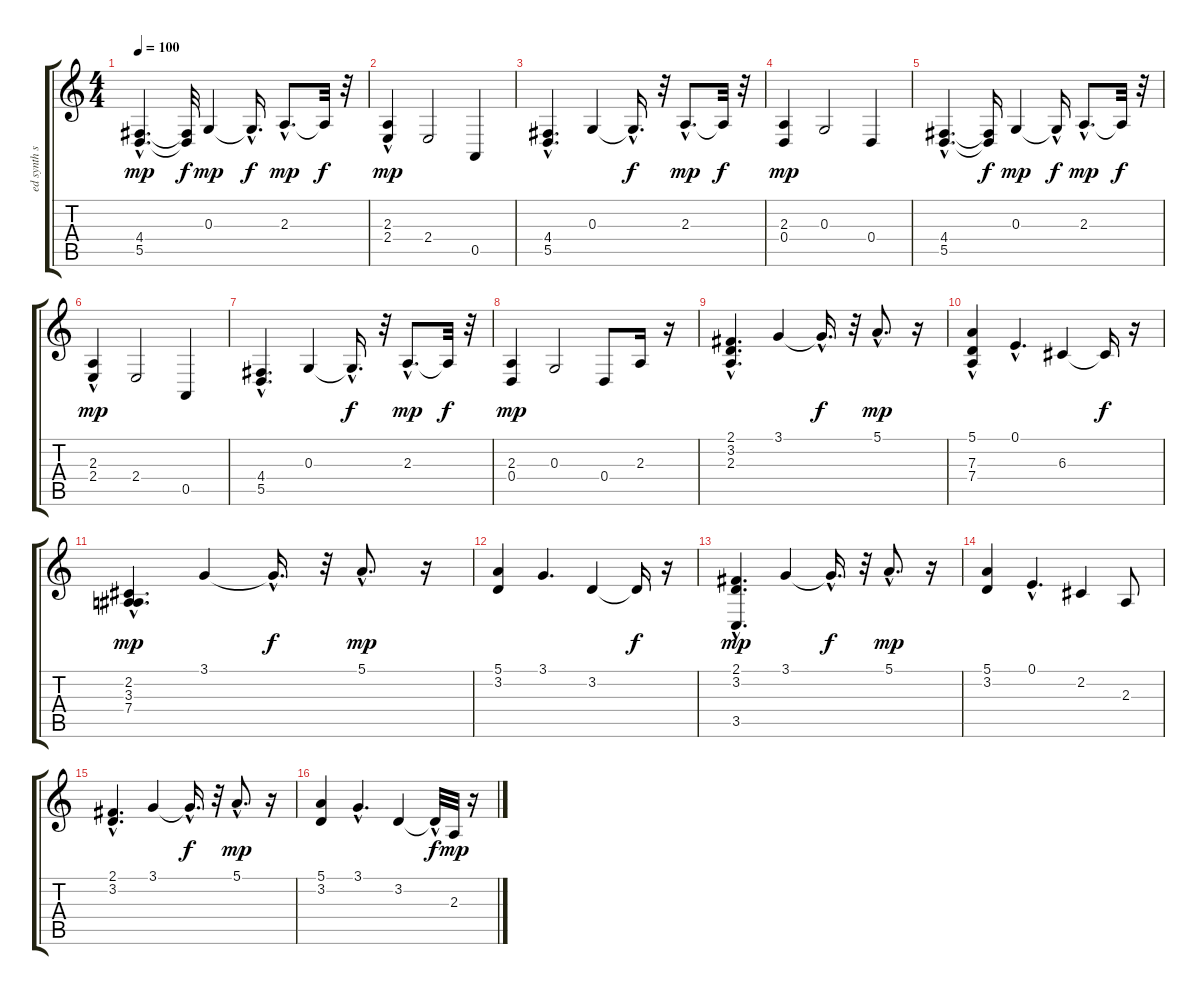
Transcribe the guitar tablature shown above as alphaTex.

\track ("ed synth strings2" "ed synth s") {instrument synthstrings2}
\staff {score tabs}
\tuning (E4 B3 G3 D3 A2 E2) {hide}
\ts (4 4)
\tempo 100
\clef g2
\ks c
(4.4{hac} 5.5{hac}).4{d dy mp instrument synthstrings2} (4.4{t} 5.5{t}).32{dy f} 0.3.4{dy mp} 0.3{hac t}.16{d dy f} 2.3{hac}.8{d dy mp} 2.3{t}.32{dy f} r.32 |
(2.3 2.4{hac}).4{dy mp} 2.4.2 0.5.4 |
(4.4{hac} 5.5{hac}).4{d} 0.3.4 0.3{hac t}.16{d dy f} r.32 2.3{hac}.8{d dy mp} 2.3{t}.32{dy f} r.32 |
(2.3 0.4).4{dy mp} 0.3.2 0.4.4 |
(4.4{hac} 5.5{hac}).4{d} (4.4{t} 5.5{t}).16{dy f} 0.3.4{dy mp} 0.3{hac t}.16{dy f} 2.3{hac}.8{d dy mp} 2.3{t}.32{dy f} r.32 |
(2.3 2.4{hac}).4{dy mp} 2.4.2 0.5.4 |
(4.4{hac} 5.5{hac}).4{d} 0.3.4 0.3{hac t}.16{d dy f} r.32 2.3{hac}.8{d dy mp} 2.3{t}.32{dy f} r.32 |
(2.3 0.4).4{dy mp} 0.3.2 0.4.8 2.3.16 r.16 |
(2.1{hac} 3.2{hac} 2.3{hac}).4{d} 3.1.4 3.1{hac t}.16{d dy f} r.32 5.1{hac}.8{d dy mp} r.16 |
(5.1 7.3 7.4{hac}).4 0.1{hac}.4{d} 6.3.4 6.3{t}.16{dy f} r.16 |
(2.2{hac} 3.3{hac} 7.4).4{d dy mp} 3.1.4 3.1{hac t}.16{d dy f} r.32 5.1{hac}.8{d dy mp} r.16 |
(5.1 3.2).4 3.1.4{d} 3.2.4 3.2{t}.16{dy f} r.16 |
(2.1{hac} 3.2{hac} 3.5).4{d dy mp} 3.1.4 3.1{hac t}.16{d dy f} r.32 5.1{hac}.8{d dy mp} r.16 |
(5.1 3.2).4 0.1{hac}.4{d} 2.2.4 2.3.8 |
(2.1{hac} 3.2{hac}).4{d} 3.1.4 3.1{hac t}.16{d dy f} r.32 5.1{hac}.8{d dy mp} r.16 |
(5.1 3.2).4 3.1{hac}.4{d} 3.2.4 3.2{hac t}.32{dy f} 2.3.32{dy mp} r.16
